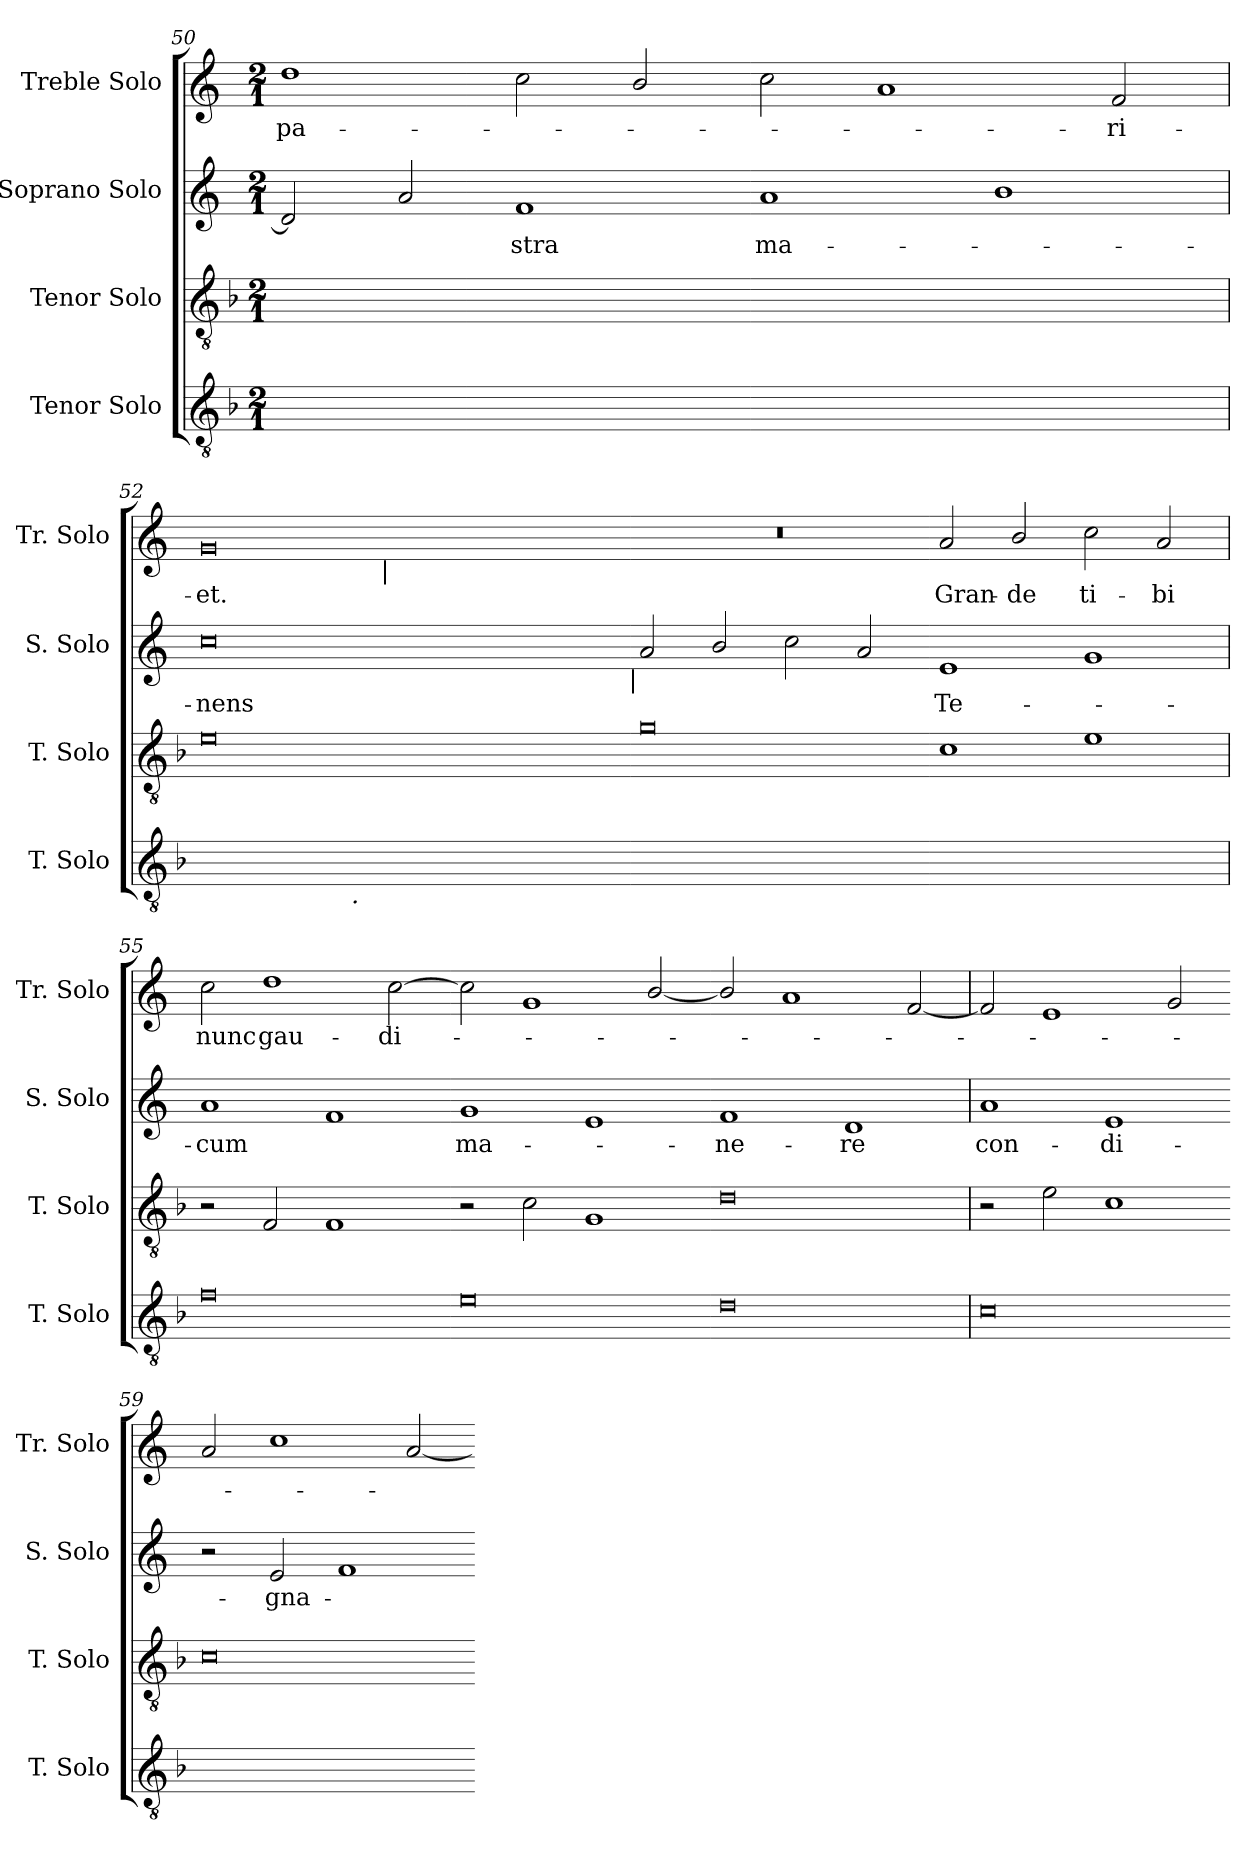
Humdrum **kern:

**kern	**kern	**kern	**text	**kern	**text
*part4	*part3	*part2	*part2	*part1	*part1
*staff4	*staff3	*staff2	*staff2	*staff1	*staff1
*I"Tenor Solo	*I"Tenor Solo	*I"Soprano Solo	*	*I"Treble Solo	*
*I'T. Solo	*I'T. Solo	*I'S. Solo	*	*I'Tr. Solo	*
*clefGv2	*clefGv2	*clefG2	*	*clefG2	*
*ITrd7c12	*ITrd7c12	*	*	*	*
*k[b-]	*k[b-]	*k[]	*	*k[]	*
*F:	*F:	*C:	*	*C:	*
*M2/1	*M2/1	*M2/1	*	*M2/1	*
=50	=50	=50	=50	=50	=50
!	!	!	!	!	!LO:LY:b:color=#000000
0Diyy_>	[>0Fiyy	2di/]	.	1ddi	pa-
.	.	2ai/	.	.	.
!	!	!	!LO:LY:b:color=#000000	!	!
.	.	1fi	-stra	2cci\	.
.	.	.	.	2bi/	.
=51-	=51-	=51-	=51-	=51-	=51-
!	!	!	!LO:LY:b:color=#000000	!	!
0Diyy]	0Fiyy]	1ai	ma-	2cci\	.
.	.	.	.	1ai	.
.	.	1bi	.	.	.
!	!	!	!	!	!LO:LY:b:color=#000000
.	.	.	.	2fi/	-ri-
!!LO:LB:g=z
=52	=52	=52	=52	=52	=52
!	!	!	!LO:LY:b:color=#000000	!	!
!	!	!	!	!LO:TX:b:i:t=-	!
!	!	!LO:TX:b:i:t=-	!	!	!
!	!	!	!	!	!LO:LY:b:color=#000000
*^	*	*^	*	*^	*
[>0Ciyy	2ryy	0Ei	0cci	1ryy	-nens	0gi	2ryy	-et.
.	4ryy	.	.	.	.	.	4ryy	.
.	32ryy	.	.	.	.	.	8ryy	.
.	64ryy	.	.	.	.	.	.	.
.	128...ryy	.	.	.	.	.	.	.
!	!LO:TX:b:i:t=.	!	!	!	!	!	!	!
.	1ryy	.	.	.	.	.	.	.
.	.	.	.	.	.	.	64ryy	.
!	!	!	!	!	!	!	!LO:TX:b:i:t=|	!
.	.	.	.	.	.	.	1ryy	.
.	.	.	.	2ryy	.	.	.	.
.	.	.	.	4ryy	.	.	.	.
.	.	.	.	8ryy	.	.	.	.
.	8ryy	.	.	.	.	.	.	.
.	.	.	.	16ryy	.	.	.	.
.	.	.	.	.	.	.	16..ryy	.
.	16ryy	.	.	.	.	.	.	.
.	.	.	.	32ryy	.	.	.	.
.	.	.	.	64ryy	.	.	.	.
.	.	.	.	128...ryy	.	.	.	.
!	!	!	!	!LO:TX:b:i:t=|	!	!	!	!
.	1024ryy	.	.	1024ryy	.	.	.	.
=53-	=53-	=53-	=53-	=53-	=53-	=53-	=53-	=53-
!	!	!	!	!	!	!LO:N:vis=1	!	!
*	*	*	*v	*v	*	*	*	*
*v	*v	*	*	*	*v	*v	*
0Ciyy_>	0Gi	2ai/	.	0r	.
.	.	2bi/	.	.	.
.	.	2cci\	.	.	.
.	.	2ai/	.	.	.
=54-	=54-	=54-	=54-	=54-	=54-
!	!	!	!LO:LY:b:color=#000000	!	!
!	!	!	!	!	!LO:LY:b:color=#000000
0Ciyy]	1Ci	1ei	Te-	2ai/	Gran-
!	!	!	!	!	!LO:LY:b:color=#000000
.	.	.	.	2bi/	-de
!	!	!	!	!	!LO:LY:b:color=#000000
.	1Ei	1gi	.	2cci\	ti-
!	!	!	!	!	!LO:LY:b:color=#000000
.	.	.	.	2ai/	-bi
=55	=55	=55	=55	=55	=55
!	!	!	!LO:LY:b:color=#000000	!	!
!	!	!	!	!	!LO:LY:b:color=#000000
0Fi	2r	1ai	-cum	2cci\	nunc
!	!	!	!	!	!LO:LY:b:color=#000000
.	2FFi/	.	.	1ddi	gau-
.	1FFi	1fi	.	.	.
!	!	!	!	!	!LO:LY:b:color=#000000
.	.	.	.	[>2cci\	-di-
=56-	=56-	=56-	=56-	=56-	=56-
!	!	!	!LO:LY:b:color=#000000	!	!
0Ei	2r	1gi	ma-	2cci\]	.
.	2Ci\	.	.	1gi	.
.	1GGi	1ei	.	.	.
.	.	.	.	[<2bi/	.
=57-	=57-	=57-	=57-	=57-	=57-
!	!	!	!LO:LY:b:color=#000000	!	!
0Di	0Di	1fi	-ne-	2bi/]	.
.	.	.	.	1ai	.
!	!	!	!LO:LY:b:color=#000000	!	!
.	.	1di	-re	.	.
.	.	.	.	[<2fi/	.
=58	=58	=58	=58	=58	=58
!	!	!	!LO:LY:b:color=#000000	!	!
0Ci	2r	1ai	con-	2fi/]	.
.	2Ei\	.	.	1ei	.
!	!	!	!LO:LY:b:color=#000000	!	!
.	1Ci	1ei	-di-	.	.
.	.	.	.	2gi/	.
=59-	=59-	=59-	=59-	=59-	=59-
[<0AAiyy	0Ci	2r	.	2ai/	.
!	!	!	!LO:LY:b:color=#000000	!	!
.	.	2ei/	-gna-	1cci	.
.	.	1fi	.	.	.
.	.	.	.	[<2ai/	.
=-	=-	=-	=-	=-	=-
*-	*-	*-	*-	*-	*-
